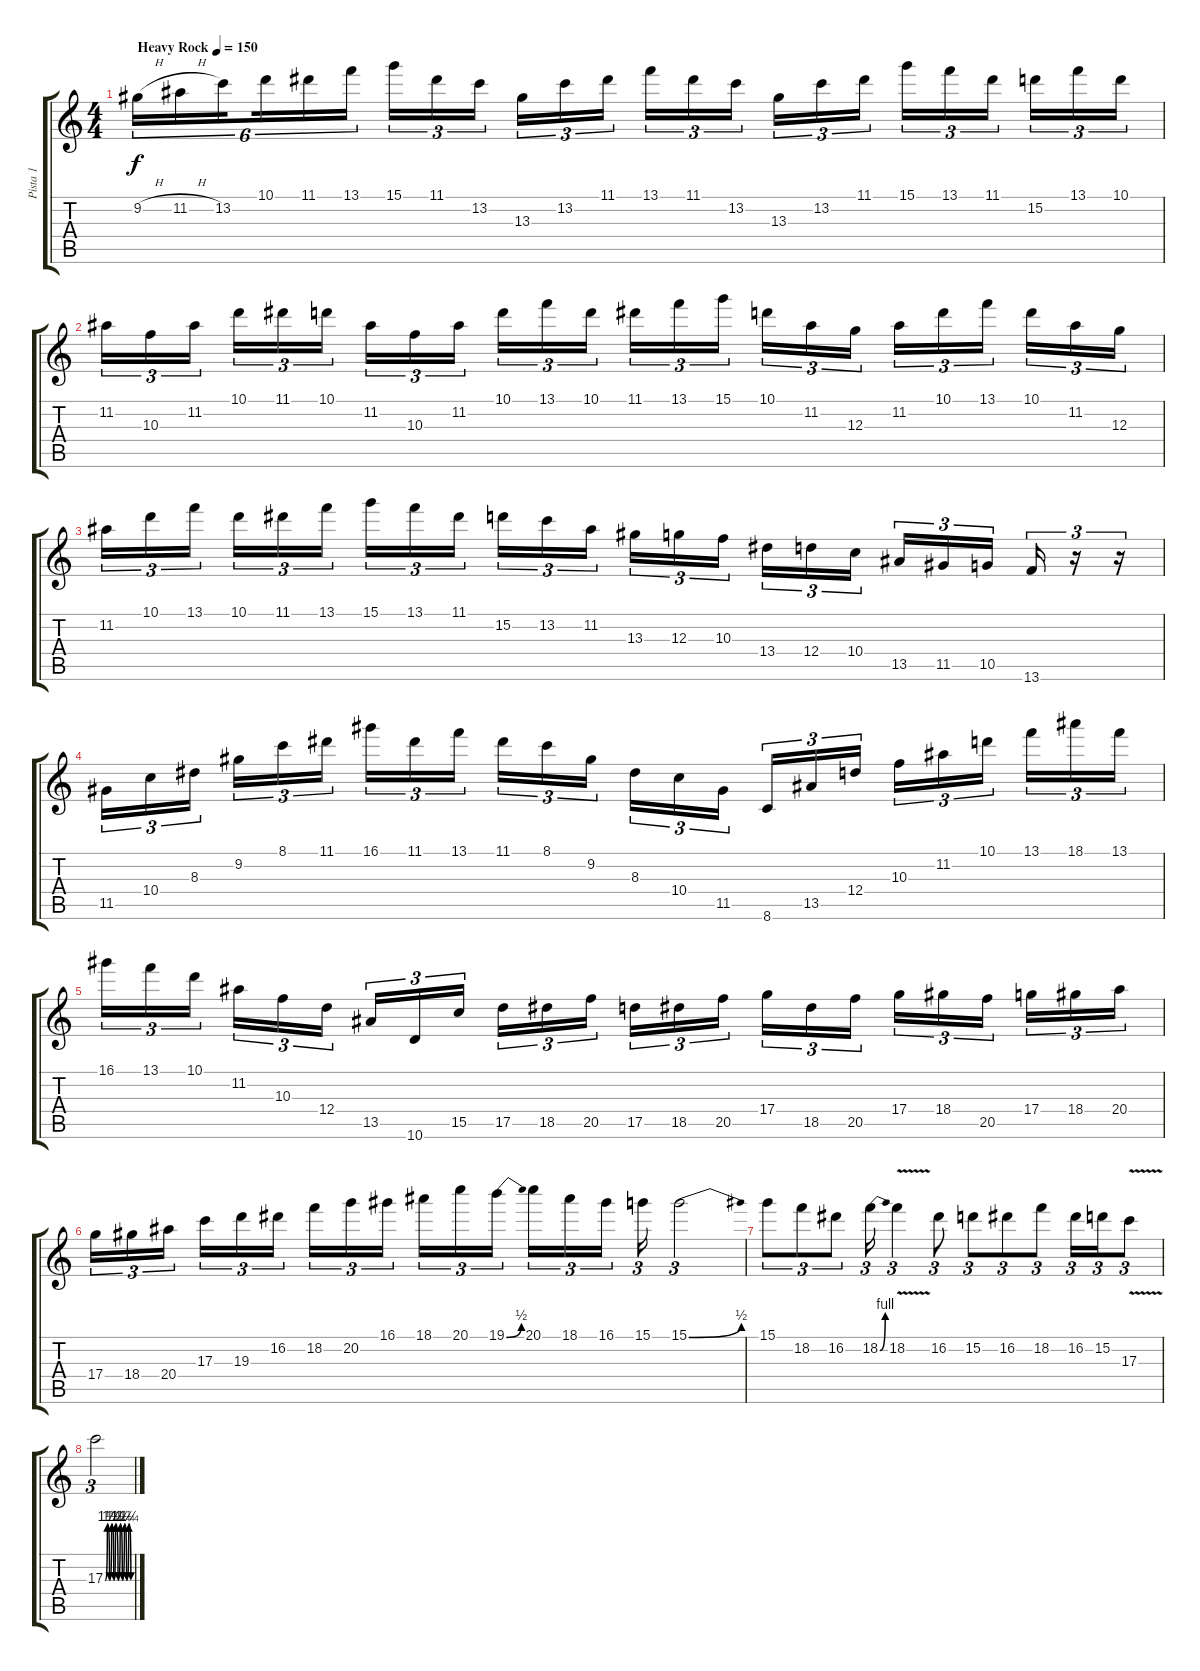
\track ("Pista 1" "Pista 1") {instrument overdrivenguitar}
\staff {score tabs}
\tuning (E4 B3 G3 D3 A2 E2) {hide}
\ts (4 4)
\tempo (150 "Heavy Rock")
\clef g2
\ks c
9.2{h}.16{tu (6 4) dy f instrument overdrivenguitar} 11.2{h}.16{tu (6 4)} 13.2.16{tu (6 4) beam splitsecondary} 10.1.16{tu (6 4)} 11.1.16{tu (6 4)} 13.1.16{tu (6 4)} 15.1.16{tu (3 2)} 11.1.16{tu (3 2)} 13.2.16{tu (3 2) beam splitsecondary} 13.3.16{tu (3 2)} 13.2.16{tu (3 2)} 11.1.16{tu (3 2)} 13.1.16{tu (3 2)} 11.1.16{tu (3 2)} 13.2.16{tu (3 2) beam splitsecondary} 13.3.16{tu (3 2)} 13.2.16{tu (3 2)} 11.1.16{tu (3 2)} 15.1.16{tu (3 2)} 13.1.16{tu (3 2)} 11.1.16{tu (3 2) beam splitsecondary} 15.2.16{tu (3 2)} 13.1.16{tu (3 2)} 10.1.16{tu (3 2)} |
11.2.16{tu (3 2)} 10.3.16{tu (3 2)} 11.2.16{tu (3 2) beam splitsecondary} 10.1.16{tu (3 2)} 11.1.16{tu (3 2)} 10.1.16{tu (3 2)} 11.2.16{tu (3 2)} 10.3.16{tu (3 2)} 11.2.16{tu (3 2) beam splitsecondary} 10.1.16{tu (3 2)} 13.1.16{tu (3 2)} 10.1.16{tu (3 2)} 11.1.16{tu (3 2)} 13.1.16{tu (3 2)} 15.1.16{tu (3 2) beam splitsecondary} 10.1.16{tu (3 2)} 11.2.16{tu (3 2)} 12.3.16{tu (3 2)} 11.2.16{tu (3 2)} 10.1.16{tu (3 2)} 13.1.16{tu (3 2) beam splitsecondary} 10.1.16{tu (3 2)} 11.2.16{tu (3 2)} 12.3.16{tu (3 2)} |
11.2.16{tu (3 2)} 10.1.16{tu (3 2)} 13.1.16{tu (3 2) beam splitsecondary} 10.1.16{tu (3 2)} 11.1.16{tu (3 2)} 13.1.16{tu (3 2)} 15.1.16{tu (3 2)} 13.1.16{tu (3 2)} 11.1.16{tu (3 2) beam splitsecondary} 15.2.16{tu (3 2)} 13.2.16{tu (3 2)} 11.2.16{tu (3 2)} 13.3.16{tu (3 2)} 12.3.16{tu (3 2)} 10.3.16{tu (3 2) beam splitsecondary} 13.4.16{tu (3 2)} 12.4.16{tu (3 2)} 10.4.16{tu (3 2)} 13.5.16{tu (3 2)} 11.5.16{tu (3 2)} 10.5.16{tu (3 2) beam splitsecondary} 13.6.16{tu (3 2)} r.16{tu (3 2)} r.16{tu (3 2)} |
11.5.16{tu (3 2)} 10.4.16{tu (3 2)} 8.3.16{tu (3 2) beam splitsecondary} 9.2.16{tu (3 2)} 8.1.16{tu (3 2)} 11.1.16{tu (3 2)} 16.1.16{tu (3 2)} 11.1.16{tu (3 2)} 13.1.16{tu (3 2) beam splitsecondary} 11.1.16{tu (3 2)} 8.1.16{tu (3 2)} 9.2.16{tu (3 2)} 8.3.16{tu (3 2)} 10.4.16{tu (3 2)} 11.5.16{tu (3 2) beam splitsecondary} 8.6.16{tu (3 2)} 13.5.16{tu (3 2)} 12.4.16{tu (3 2)} 10.3.16{tu (3 2)} 11.2.16{tu (3 2)} 10.1.16{tu (3 2) beam splitsecondary} 13.1.16{tu (3 2)} 18.1.16{tu (3 2)} 13.1.16{tu (3 2)} |
16.1.16{tu (3 2)} 13.1.16{tu (3 2)} 10.1.16{tu (3 2) beam splitsecondary} 11.2.16{tu (3 2)} 10.3.16{tu (3 2)} 12.4.16{tu (3 2)} 13.5.16{tu (3 2)} 10.6.16{tu (3 2)} 15.5.16{tu (3 2) beam splitsecondary} 17.5.16{tu (3 2)} 18.5.16{tu (3 2)} 20.5.16{tu (3 2)} 17.5.16{tu (3 2)} 18.5.16{tu (3 2)} 20.5.16{tu (3 2) beam splitsecondary} 17.4.16{tu (3 2)} 18.5.16{tu (3 2)} 20.5.16{tu (3 2)} 17.4.16{tu (3 2)} 18.4.16{tu (3 2)} 20.5.16{tu (3 2) beam splitsecondary} 17.4.16{tu (3 2)} 18.4.16{tu (3 2)} 20.4.16{tu (3 2)} |
17.4.16{tu (3 2)} 18.4.16{tu (3 2)} 20.4.16{tu (3 2) beam splitsecondary} 17.3.16{tu (3 2)} 19.3.16{tu (3 2)} 16.2.16{tu (3 2)} 18.2.16{tu (3 2)} 20.2.16{tu (3 2)} 16.1.16{tu (3 2) beam splitsecondary} 18.1.16{tu (3 2)} 20.1.16{tu (3 2)} 19.1{be (bend 0 0 60 2)}.16{tu (3 2)} 20.1.16{tu (3 2)} 18.1.16{tu (3 2)} 16.1.16{tu (3 2) beam splitsecondary} 15.1.16{tu (3 2)} 15.1{be (bend 0 0 60 2)}.2{tu (3 2)} |
15.1.8{tu (3 2)} 18.2.8{tu (3 2)} 16.2.8{tu (3 2)} 18.2{be (bend 0 0 60 4)}.16{tu (3 2)} 18.2{v}.4{tu (3 2)} 16.2.8{tu (3 2)} 15.2.8{tu (3 2)} 16.2.8{tu (3 2)} 18.2.8{tu (3 2)} 16.2.16{tu (3 2)} 15.2.16{tu (3 2)} 17.3{v}.8{tu (3 2)} |
17.3{be (custom 0 0 5 5 10 0 15 5 20 0 24 5 30 0 35 5 40 0 45 5 50 0 55 5 60 0)}.2{tu (3 2)}
